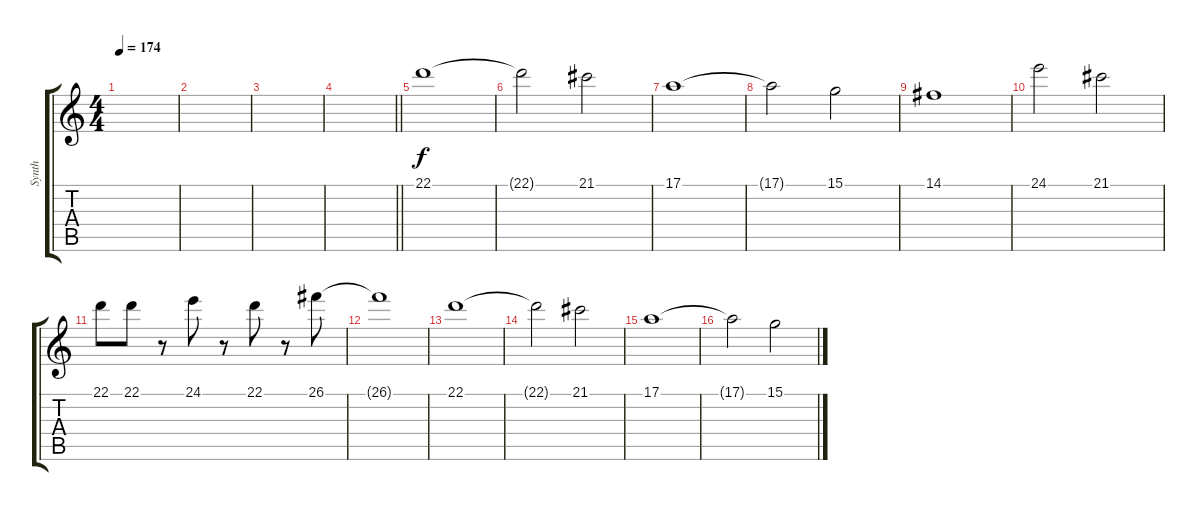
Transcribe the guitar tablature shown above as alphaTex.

\track ("Synth" "Synth") {instrument honkytonkpiano}
\staff {score tabs}
\tuning (E4 B3 G3 D3 A2 E2) {hide}
\ts (4 4)
\tempo 174
\clef g2
\ks c
|
|
|
\barLineRight lightlight
|
22.1.1 |
22.1{t}.2 21.1.2 |
17.1.1 |
17.1{t}.2 15.1.2 |
14.1.1 |
24.1.2 21.1.2 |
22.1.8 22.1.8 r.8 24.1.8 r.8 22.1.8 r.8 26.1.8 |
26.1{t}.1 |
22.1.1 |
22.1{t}.2 21.1.2 |
17.1.1 |
17.1{t}.2 15.1.2
